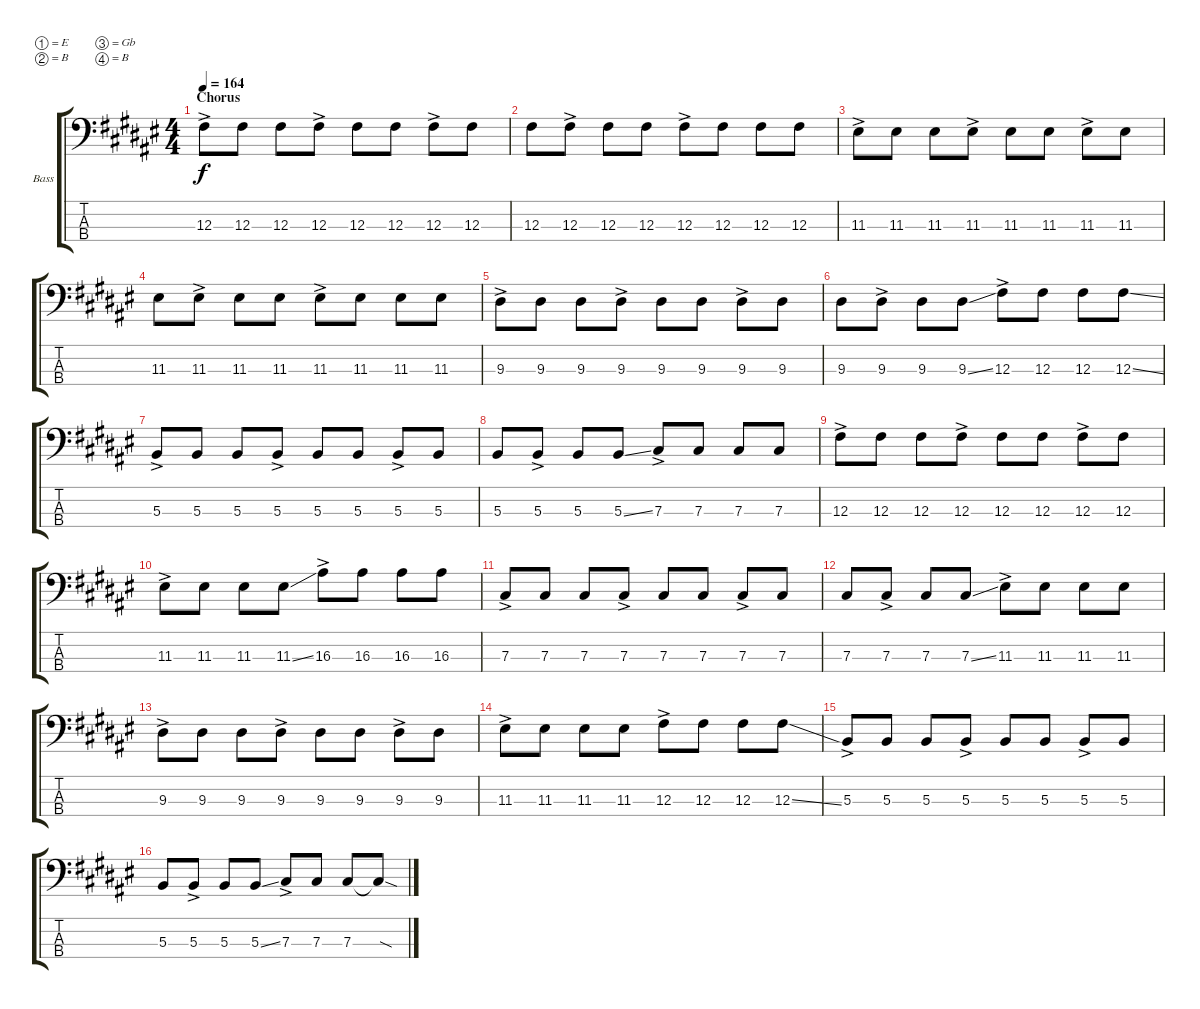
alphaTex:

\defaultSystemsLayout 4
\bracketExtendMode groupsimilarinstruments
\firstSystemTrackNameOrientation horizontal
\otherSystemsTrackNameOrientation horizontal
\track ("Bass" "Bass") {instrument electricbassfinger}
\staff {score tabs}
\tuning (E2 B1 Gb1 B0)
\ts (4 4)
\section ("" "Chorus")
\tempo 164
\clef f4
\scale
0.333333
\ks f#
12.3{ac}.8{dy f} 12.3.8 12.3.8 12.3{ac}.8 12.3.8 12.3.8 12.3{ac}.8 12.3.8 |
\scale
0.333333 12.3.8 12.3{ac}.8 12.3.8 12.3.8 12.3{ac}.8 12.3.8 12.3.8 12.3.8 |
\scale
0.333333 11.3{ac}.8 11.3.8 11.3.8 11.3{ac}.8 11.3.8 11.3.8 11.3{ac}.8 11.3.8 |
\scale
0.333333 11.3.8 11.3{ac}.8 11.3.8 11.3.8 11.3{ac}.8 11.3.8 11.3.8 11.3.8 |
\scale
0.333333 9.3{ac}.8 9.3.8 9.3.8 9.3{ac}.8 9.3.8 9.3.8 9.3{ac}.8 9.3.8 |
\scale
0.333333 9.3.8 9.3{ac}.8 9.3.8 9.3{ss}.8 12.3{ac}.8 12.3.8 12.3.8 12.3{ss}.8 |
\scale
0.333333 5.3{ac}.8 5.3.8 5.3.8 5.3{ac}.8 5.3.8 5.3.8 5.3{ac}.8 5.3.8 |
\scale
0.333333 5.3.8 5.3{ac}.8 5.3.8 5.3{ss}.8 7.3{ac}.8 7.3.8 7.3.8 7.3.8 |
\scale
0.333333 12.3{ac}.8 12.3.8 12.3.8 12.3{ac}.8 12.3.8 12.3.8 12.3{ac}.8 12.3.8 |
\scale
0.333333 11.3{ac}.8 11.3.8 11.3.8 11.3{ss}.8 16.3{ac}.8 16.3.8 16.3.8 16.3.8 |
\scale
0.333333 7.3{ac}.8 7.3.8 7.3.8 7.3{ac}.8 7.3.8 7.3.8 7.3{ac}.8 7.3.8 |
\scale
0.333333 7.3.8 7.3{ac}.8 7.3.8 7.3{ss}.8 11.3{ac}.8 11.3.8 11.3.8 11.3.8 |
\scale
0.333333 9.3{ac}.8 9.3.8 9.3.8 9.3{ac}.8 9.3.8 9.3.8 9.3{ac}.8 9.3.8 |
\scale
0.333333 11.3{ac}.8 11.3.8 11.3.8 11.3.8 12.3{ac}.8 12.3.8 12.3.8 12.3{ss}.8 |
\scale
0.333333 5.3{ac}.8 5.3.8 5.3.8 5.3{ac}.8 5.3.8 5.3.8 5.3{ac}.8 5.3.8 |
\scale
0.333333 5.3.8 5.3{ac}.8 5.3.8 5.3{ss}.8 7.3{ac}.8 7.3.8 7.3.8 7.3{sod t}.8
